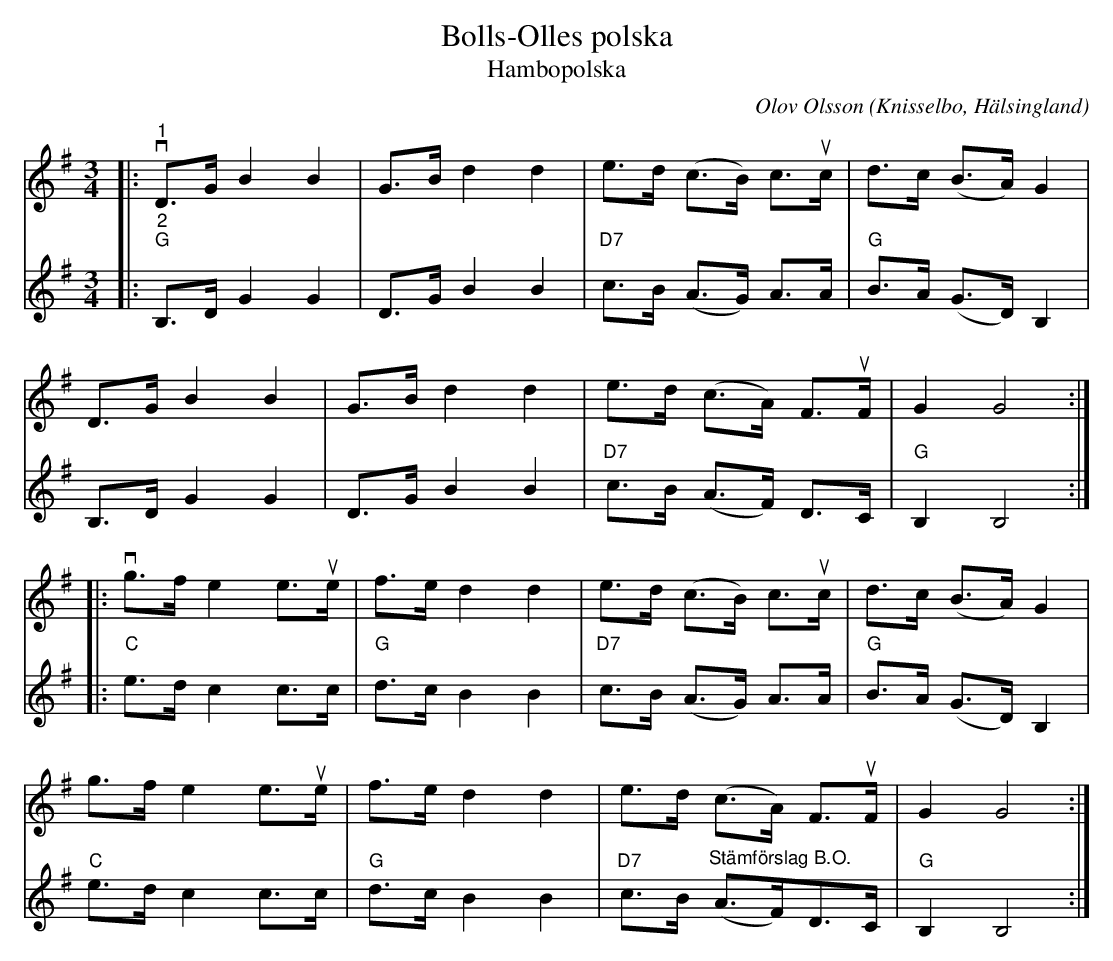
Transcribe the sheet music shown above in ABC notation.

X:1
T:Bolls-Olles polska
T:Hambopolska
C:Olov Olsson
O:Knisselbo, Hälsingland
L:1/8
M:3/4
K:G
V:1
|:"^1"v D>G B2 B2 | G>B d2 d2 | e>d (c>B) c>uc | d>c (B>A) G2 |
D>G B2 B2 | G>B d2 d2 | e>d (c>A) F>uF | G2 G4 ::
v g>f e2 e>ue | f>e d2 d2 | e>d (c>B) c>uc | d>c (B>A) G2 |
g>f e2 e>ue | f>e d2 d2 | e>d (c>A) F>uF | G2 G4 :|
V:2
|:"^2""G" B,>D G2 G2 | D>G B2 B2 |"D7" c>B (A>G) A>A | "G" B>A (G>D) B,2 |
B,>D G2 G2 | D>G B2 B2 | "D7" c>B (A>F) D>C |"G" B,2 B,4 ::
"C" e>d c2 c>c |"G" d>c B2 B2 |"D7" c>B (A>G) A>A | "G"B>A (G>D) B,2 |
"C" e>d c2 c>c |"G" d>c B2 B2 |"D7" c>B"^Stämförslag B.O."  (A>F)D>C | "G" B,2 B,4 :|
